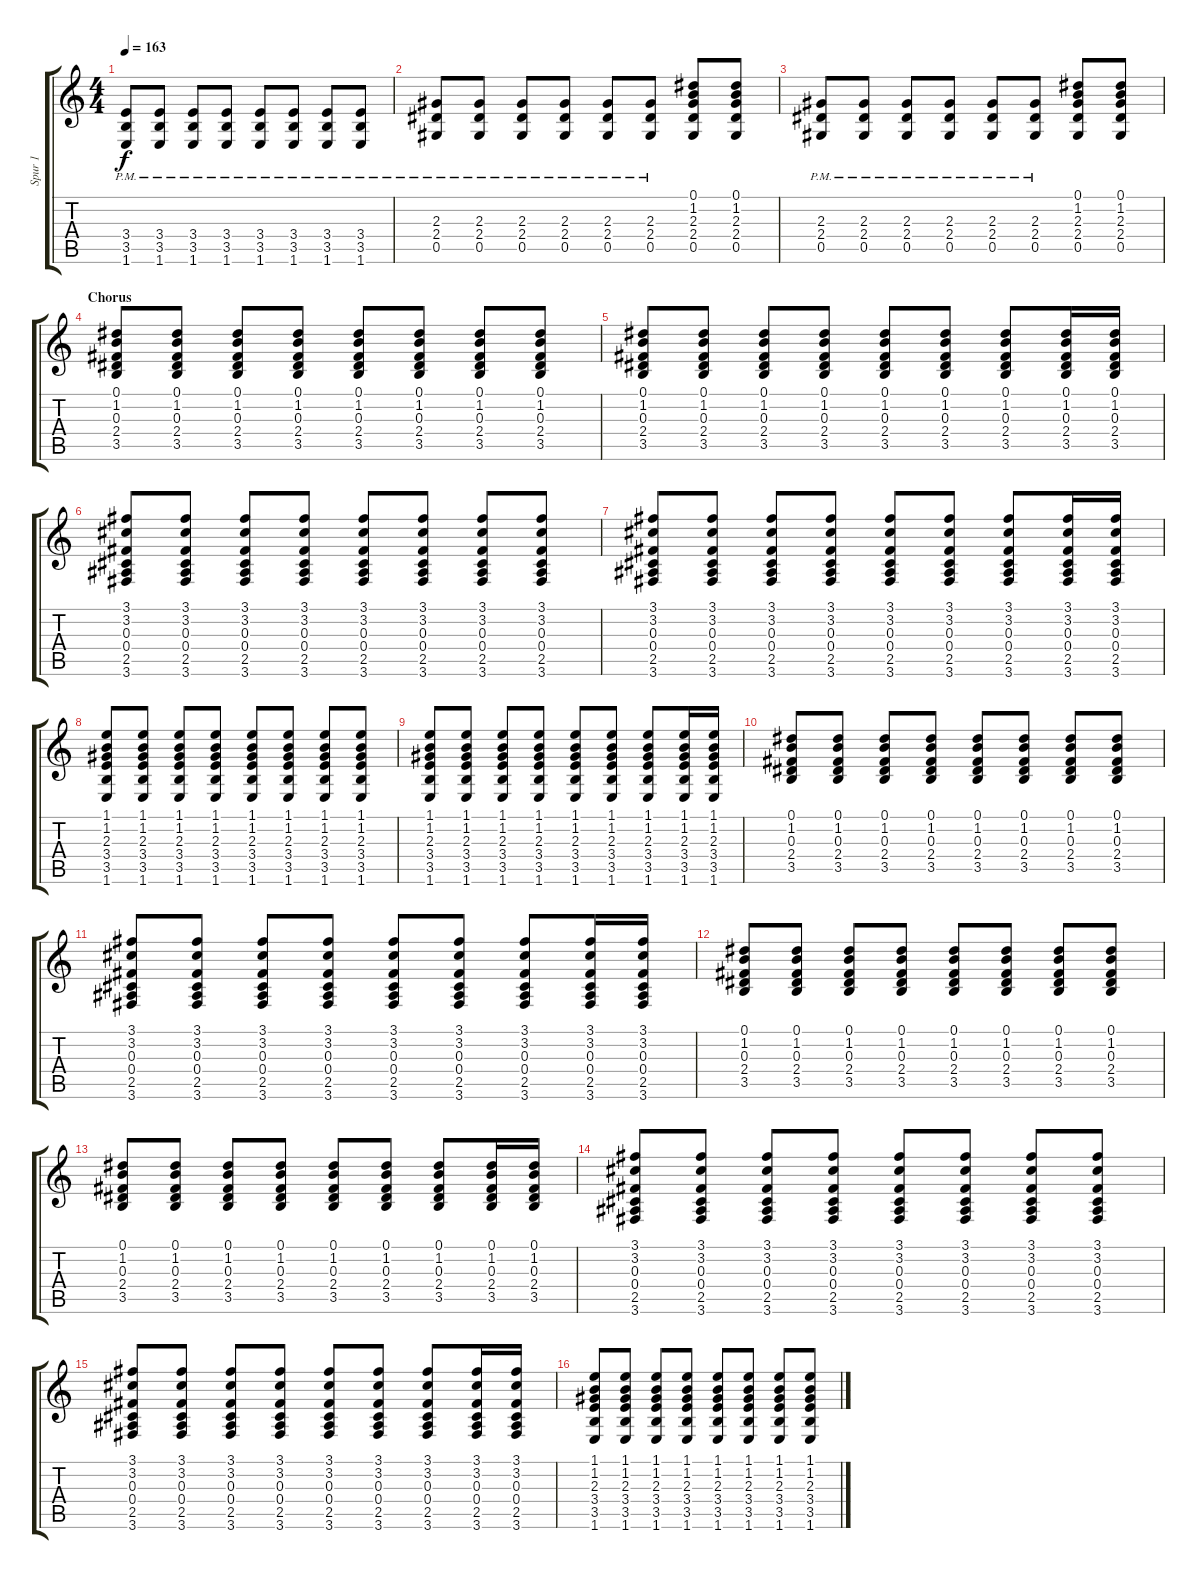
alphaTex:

\track ("Spur 1" "Spur 1") {instrument acousticguitarsteel}
\staff {score tabs}
\tuning (Eb4 Bb3 Gb3 Db3 Ab2 Eb2) {hide}
\ts (4 4)
\tempo 163
\clef g2
\ks c
(3.4{pm} 3.5{pm} 1.6{pm}).8{dy f} (3.4{pm} 3.5{pm} 1.6{pm}).8 (3.4{pm} 3.5{pm} 1.6{pm}).8 (3.4{pm} 3.5{pm} 1.6{pm}).8 (3.4{pm} 3.5{pm} 1.6{pm}).8 (3.4{pm} 3.5{pm} 1.6{pm}).8 (3.4{pm} 3.5{pm} 1.6{pm}).8 (3.4{pm} 3.5{pm} 1.6{pm}).8 |
(2.3{pm} 2.4{pm} 0.5{pm}).8 (2.3{pm} 2.4{pm} 0.5{pm}).8 (2.3{pm} 2.4{pm} 0.5{pm}).8 (2.3{pm} 2.4{pm} 0.5{pm}).8 (2.3{pm} 2.4{pm} 0.5{pm}).8 (2.3{pm} 2.4{pm} 0.5{pm}).8 (0.1 1.2 2.3 2.4 0.5).8 (0.1 1.2 2.3 2.4 0.5).8 |
(2.3{pm} 2.4{pm} 0.5{pm}).8 (2.3{pm} 2.4{pm} 0.5{pm}).8 (2.3{pm} 2.4{pm} 0.5{pm}).8 (2.3{pm} 2.4{pm} 0.5{pm}).8 (2.3{pm} 2.4{pm} 0.5{pm}).8 (2.3{pm} 2.4{pm} 0.5{pm}).8 (0.1 1.2 2.3 2.4 0.5).8 (0.1 1.2 2.3 2.4 0.5).8 |
\section ("" "Chorus")
(0.1 1.2 0.3 2.4 3.5).8 (0.1 1.2 0.3 2.4 3.5).8 (0.1 1.2 0.3 2.4 3.5).8 (0.1 1.2 0.3 2.4 3.5).8 (0.1 1.2 0.3 2.4 3.5).8 (0.1 1.2 0.3 2.4 3.5).8 (0.1 1.2 0.3 2.4 3.5).8 (0.1 1.2 0.3 2.4 3.5).8 |
(0.1 1.2 0.3 2.4 3.5).8 (0.1 1.2 0.3 2.4 3.5).8 (0.1 1.2 0.3 2.4 3.5).8 (0.1 1.2 0.3 2.4 3.5).8 (0.1 1.2 0.3 2.4 3.5).8 (0.1 1.2 0.3 2.4 3.5).8 (0.1 1.2 0.3 2.4 3.5).8 (0.1 1.2 0.3 2.4 3.5).16 (0.1 1.2 0.3 2.4 3.5).16 |
(3.1 3.2 0.3 0.4 2.5 3.6).8 (3.1 3.2 0.3 0.4 2.5 3.6).8 (3.1 3.2 0.3 0.4 2.5 3.6).8 (3.1 3.2 0.3 0.4 2.5 3.6).8 (3.1 3.2 0.3 0.4 2.5 3.6).8 (3.1 3.2 0.3 0.4 2.5 3.6).8 (3.1 3.2 0.3 0.4 2.5 3.6).8 (3.1 3.2 0.3 0.4 2.5 3.6).8 |
(3.1 3.2 0.3 0.4 2.5 3.6).8 (3.1 3.2 0.3 0.4 2.5 3.6).8 (3.1 3.2 0.3 0.4 2.5 3.6).8 (3.1 3.2 0.3 0.4 2.5 3.6).8 (3.1 3.2 0.3 0.4 2.5 3.6).8 (3.1 3.2 0.3 0.4 2.5 3.6).8 (3.1 3.2 0.3 0.4 2.5 3.6).8 (3.1 3.2 0.3 0.4 2.5 3.6).16 (3.1 3.2 0.3 0.4 2.5 3.6).16 |
(1.1 1.2 2.3 3.4 3.5 1.6).8 (1.1 1.2 2.3 3.4 3.5 1.6).8 (1.1 1.2 2.3 3.4 3.5 1.6).8 (1.1 1.2 2.3 3.4 3.5 1.6).8 (1.1 1.2 2.3 3.4 3.5 1.6).8 (1.1 1.2 2.3 3.4 3.5 1.6).8 (1.1 1.2 2.3 3.4 3.5 1.6).8 (1.1 1.2 2.3 3.4 3.5 1.6).8 |
(1.1 1.2 2.3 3.4 3.5 1.6).8 (1.1 1.2 2.3 3.4 3.5 1.6).8 (1.1 1.2 2.3 3.4 3.5 1.6).8 (1.1 1.2 2.3 3.4 3.5 1.6).8 (1.1 1.2 2.3 3.4 3.5 1.6).8 (1.1 1.2 2.3 3.4 3.5 1.6).8 (1.1 1.2 2.3 3.4 3.5 1.6).8 (1.1 1.2 2.3 3.4 3.5 1.6).16 (1.1 1.2 2.3 3.4 3.5 1.6).16 |
(0.1 1.2 0.3 2.4 3.5).8 (0.1 1.2 0.3 2.4 3.5).8 (0.1 1.2 0.3 2.4 3.5).8 (0.1 1.2 0.3 2.4 3.5).8 (0.1 1.2 0.3 2.4 3.5).8 (0.1 1.2 0.3 2.4 3.5).8 (0.1 1.2 0.3 2.4 3.5).8 (0.1 1.2 0.3 2.4 3.5).8 |
(3.1 3.2 0.3 0.4 2.5 3.6).8 (3.1 3.2 0.3 0.4 2.5 3.6).8 (3.1 3.2 0.3 0.4 2.5 3.6).8 (3.1 3.2 0.3 0.4 2.5 3.6).8 (3.1 3.2 0.3 0.4 2.5 3.6).8 (3.1 3.2 0.3 0.4 2.5 3.6).8 (3.1 3.2 0.3 0.4 2.5 3.6).8 (3.1 3.2 0.3 0.4 2.5 3.6).16 (3.1 3.2 0.3 0.4 2.5 3.6).16 |
(0.1 1.2 0.3 2.4 3.5).8 (0.1 1.2 0.3 2.4 3.5).8 (0.1 1.2 0.3 2.4 3.5).8 (0.1 1.2 0.3 2.4 3.5).8 (0.1 1.2 0.3 2.4 3.5).8 (0.1 1.2 0.3 2.4 3.5).8 (0.1 1.2 0.3 2.4 3.5).8 (0.1 1.2 0.3 2.4 3.5).8 |
(0.1 1.2 0.3 2.4 3.5).8 (0.1 1.2 0.3 2.4 3.5).8 (0.1 1.2 0.3 2.4 3.5).8 (0.1 1.2 0.3 2.4 3.5).8 (0.1 1.2 0.3 2.4 3.5).8 (0.1 1.2 0.3 2.4 3.5).8 (0.1 1.2 0.3 2.4 3.5).8 (0.1 1.2 0.3 2.4 3.5).16 (0.1 1.2 0.3 2.4 3.5).16 |
(3.1 3.2 0.3 0.4 2.5 3.6).8 (3.1 3.2 0.3 0.4 2.5 3.6).8 (3.1 3.2 0.3 0.4 2.5 3.6).8 (3.1 3.2 0.3 0.4 2.5 3.6).8 (3.1 3.2 0.3 0.4 2.5 3.6).8 (3.1 3.2 0.3 0.4 2.5 3.6).8 (3.1 3.2 0.3 0.4 2.5 3.6).8 (3.1 3.2 0.3 0.4 2.5 3.6).8 |
(3.1 3.2 0.3 0.4 2.5 3.6).8 (3.1 3.2 0.3 0.4 2.5 3.6).8 (3.1 3.2 0.3 0.4 2.5 3.6).8 (3.1 3.2 0.3 0.4 2.5 3.6).8 (3.1 3.2 0.3 0.4 2.5 3.6).8 (3.1 3.2 0.3 0.4 2.5 3.6).8 (3.1 3.2 0.3 0.4 2.5 3.6).8 (3.1 3.2 0.3 0.4 2.5 3.6).16 (3.1 3.2 0.3 0.4 2.5 3.6).16 |
(1.1 1.2 2.3 3.4 3.5 1.6).8 (1.1 1.2 2.3 3.4 3.5 1.6).8 (1.1 1.2 2.3 3.4 3.5 1.6).8 (1.1 1.2 2.3 3.4 3.5 1.6).8 (1.1 1.2 2.3 3.4 3.5 1.6).8 (1.1 1.2 2.3 3.4 3.5 1.6).8 (1.1 1.2 2.3 3.4 3.5 1.6).8 (1.1 1.2 2.3 3.4 3.5 1.6).8
